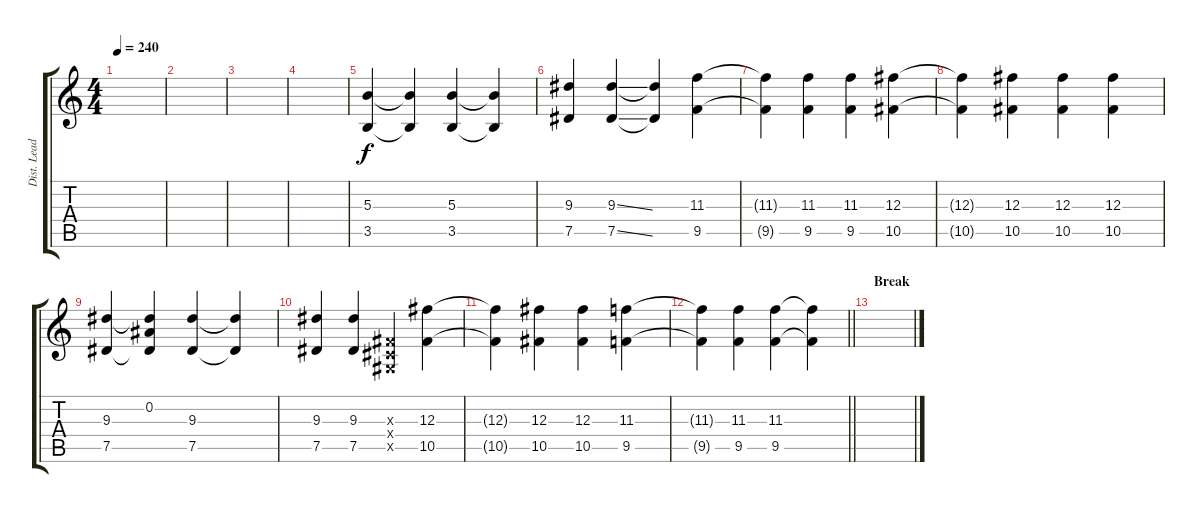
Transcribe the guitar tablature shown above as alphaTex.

\track ("Dist. Lead Guitar" "Dist. Lead") {instrument distortionguitar}
\staff {score tabs}
\tuning (Eb4 Bb3 Gb3 Db3 Ab2 Db2) {hide}
\ts (4 4)
\tempo 240
\clef g2
\ks c
|
|
|
|
(5.3 3.5).4 (5.3{t} 3.5{t}).4 (5.3 3.5).4 (5.3{t} 3.5{t}).4 |
(9.3 7.5).4 (9.3{ss} 7.5{ss}).4 (9.3{t} 7.5{t}).4 (11.3 9.5).4 |
(11.3{t} 9.5{t}).4 (11.3 9.5).4 (11.3 9.5).4 (12.3 10.5).4 |
(12.3{t} 10.5{t}).4 (12.3 10.5).4 (12.3 10.5).4 (12.3 10.5).4 |
(9.3 7.5).4 (0.2 9.3{t} 7.5{t}).4 (9.3 7.5).4 (9.3{t} 7.5{t}).4 |
(9.3 7.5).4 (9.3 7.5).4 (0.3{x} 0.4{x} 0.5{x}).4 (12.3 10.5).4 |
(12.3{t} 10.5{t}).4 (12.3 10.5).4 (12.3 10.5).4 (11.3 9.5).4 |
\barLineRight lightlight
(11.3{t} 9.5{t}).4 (11.3 9.5).4 (11.3 9.5).4 (11.3{t} 9.5{t}).4 |
\section ("" "Break")
